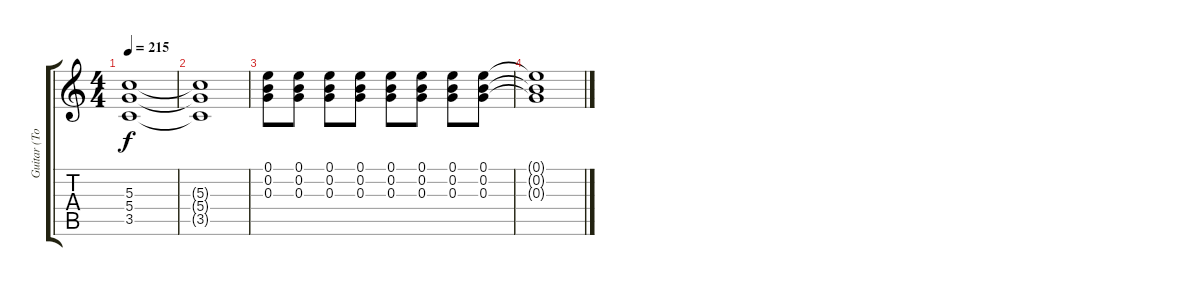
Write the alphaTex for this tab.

\track ("Guitar (Tom)" "Guitar (To") {instrument overdrivenguitar}
\staff {score tabs}
\tuning (E4 B3 G3 D3 A2 E2) {hide}
\ts (4 4)
\tempo 215
\clef g2
\ks c
(5.3 5.4 3.5).1{dy f} |
(5.3{t} 5.4{t} 3.5{t}).1 |
(0.1 0.2 0.3).8 (0.1 0.2 0.3).8 (0.1 0.2 0.3).8 (0.1 0.2 0.3).8 (0.1 0.2 0.3).8 (0.1 0.2 0.3).8 (0.1 0.2 0.3).8 (0.1 0.2 0.3).8 |
(0.1{t} 0.2{t} 0.3{t}).1
